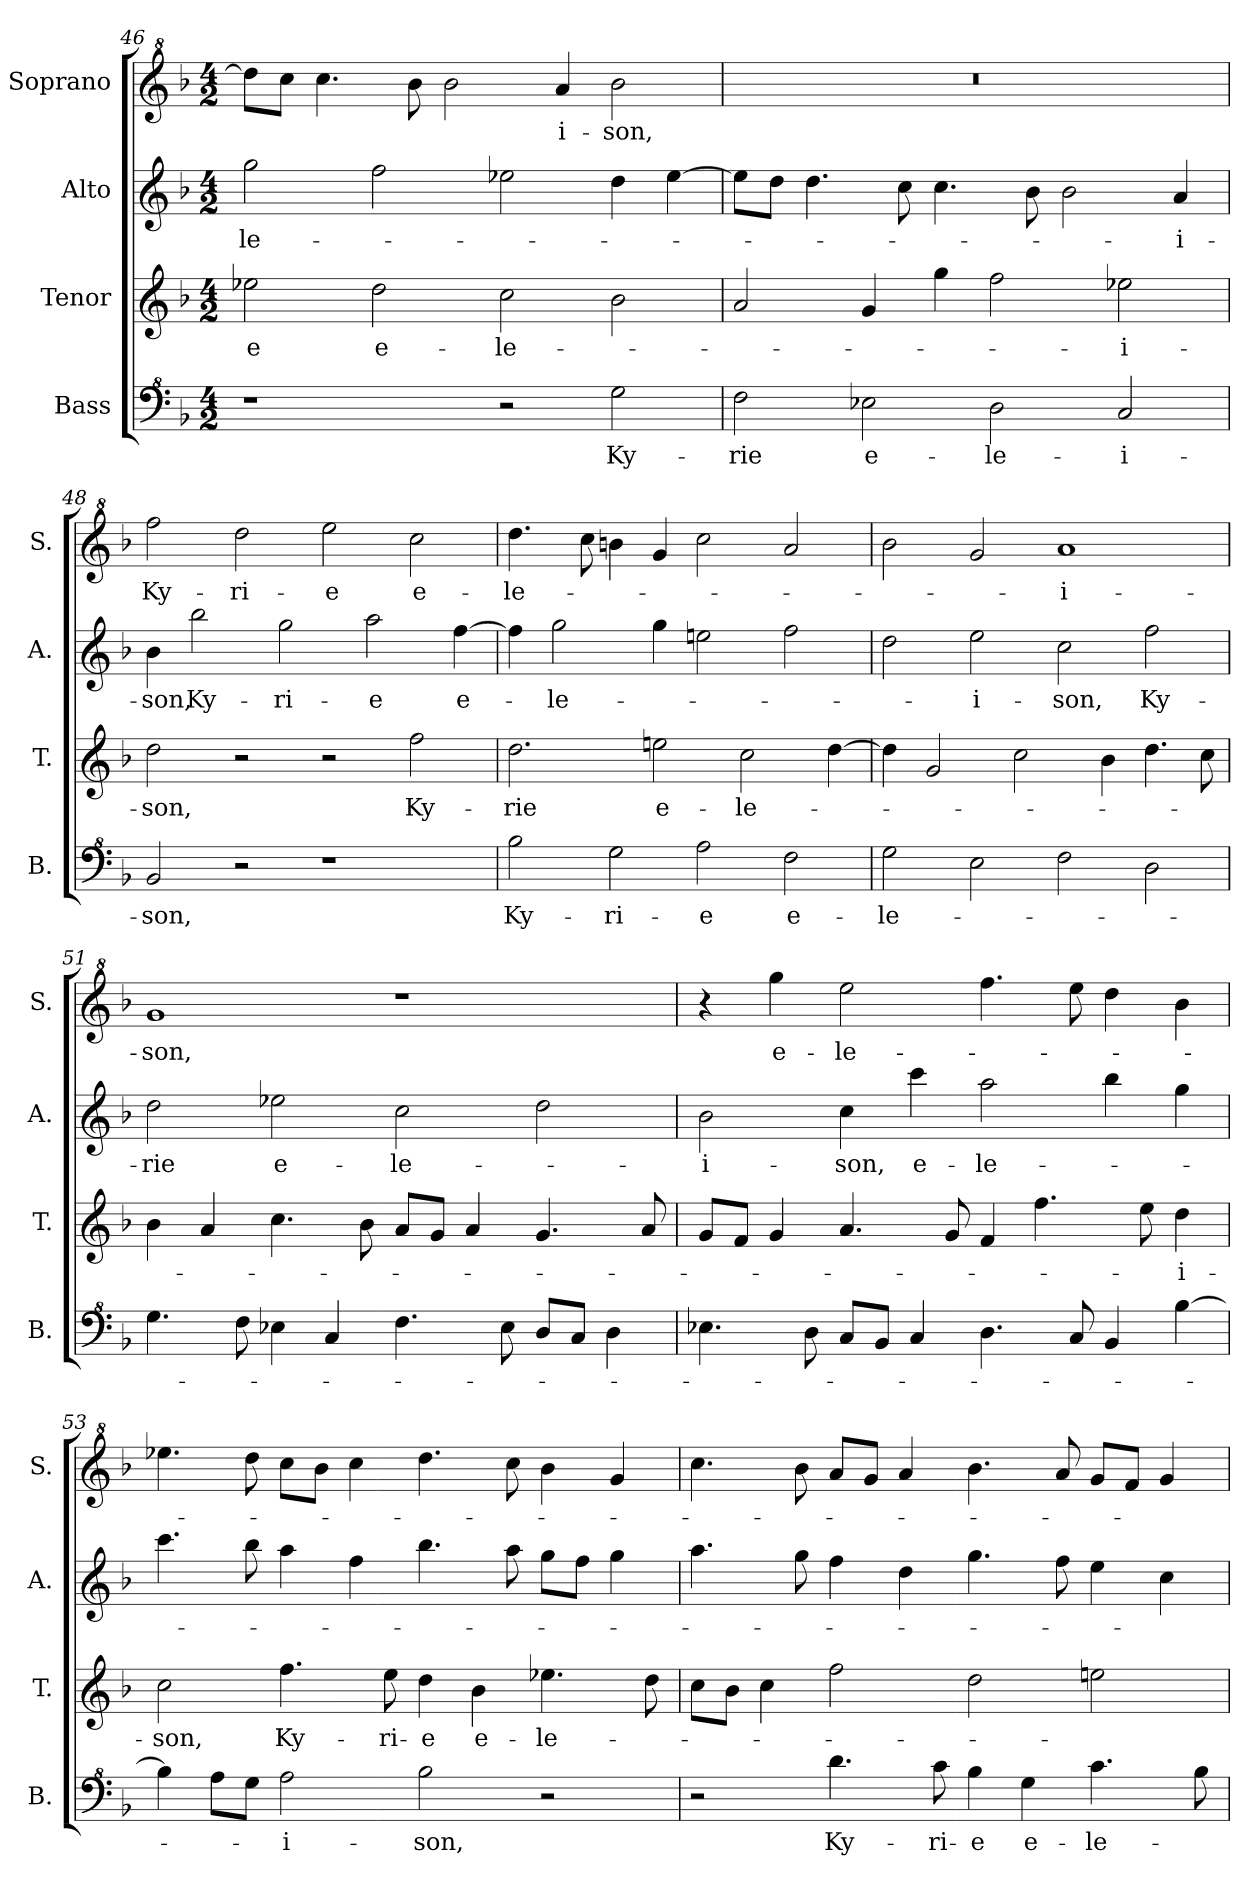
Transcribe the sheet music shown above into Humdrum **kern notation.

**kern	**text	**kern	**text	**kern	**text	**kern	**text
*part4	*part4	*part3	*part3	*part2	*part2	*part1	*part1
*staff4	*staff4	*staff3	*staff3	*staff2	*staff2	*staff1	*staff1
*I"Bass	*	*I"Tenor	*	*I"Alto	*	*I"Soprano	*
*I'B.	*	*I'T.	*	*I'A.	*	*I'S.	*
*clefF^4	*	*clefG2	*	*clefG2	*	*clefG^2	*
*k[b-]	*	*k[b-]	*	*k[b-]	*	*k[b-]	*
*M4/2	*	*M4/2	*	*M4/2	*	*M4/2	*
=46	=46	=46	=46	=46	=46	=46	=46
!	!	!	!LO:LY:b	!	!LO:LY:b	!	!
1r	.	2ee-X\	-e	2gg\	-le-	8ddd\L]	.
.	.	.	.	.	.	8ccc\J	.
.	.	.	.	.	.	4.ccc\	.
!	!	!	!LO:LY:b	!	!	!	!
.	.	2dd\	e-	2ff\	.	.	.
.	.	.	.	.	.	8bb-\	.
.	.	.	.	.	.	2bb-\	.
!	!	!	!LO:LY:b	!	!	!	!
2r	.	2cc\	-le-	2ee-X\	.	.	.
!	!	!	!	!	!	!	!LO:LY:b
.	.	.	.	.	.	4aa/	-i-
!	!LO:LY:b	!	!	!	!	!	!LO:LY:b
2g\	Ky-	2b-\	.	4dd\	.	2bb-\	-son,
.	.	.	.	[4ee-\	.	.	.
!!LO:LB:g=z
=47	=47	=47	=47	=47	=47	=47	=47
!	!LO:LY:b	!	!	!	!	!	!
2f\	-rie	2a/	.	8ee-\L]	.	0r	.
.	.	.	.	8dd\J	.	.	.
.	.	.	.	4.dd\	.	.	.
!	!LO:LY:b	!	!	!	!	!	!
2e-X\	e-	4g/	.	.	.	.	.
.	.	.	.	8cc\	.	.	.
.	.	4gg\	.	4.cc\	.	.	.
!	!LO:LY:b	!	!	!	!	!	!
2d\	-le-	2ff\	.	.	.	.	.
.	.	.	.	8b-\	.	.	.
.	.	.	.	2b-\	.	.	.
!	!LO:LY:b	!	!LO:LY:b	!	!	!	!
2c/	-i-	2ee-X\	-i-	.	.	.	.
!	!	!	!	!	!LO:LY:b	!	!
.	.	.	.	4a/	-i-	.	.
=48	=48	=48	=48	=48	=48	=48	=48
!	!LO:LY:b	!	!LO:LY:b	!	!LO:LY:b	!	!LO:LY:b
2B-/	-son,	2dd\	-son,	4b-\	-son,	2fff\	Ky-
!	!	!	!	!	!LO:LY:b	!	!
.	.	.	.	2bb-\	Ky-	.	.
!	!	!	!	!	!	!	!LO:LY:b
2r	.	2r	.	.	.	2ddd\	-ri-
!	!	!	!	!	!LO:LY:b	!	!
.	.	.	.	2gg\	-ri-	.	.
!	!	!	!	!	!	!	!LO:LY:b
1r	.	2r	.	.	.	2eee\	-e
!	!	!	!	!	!LO:LY:b	!	!
.	.	.	.	2aa\	-e	.	.
!	!	!	!LO:LY:b	!	!	!	!LO:LY:b
.	.	2ff\	Ky-	.	.	2ccc\	e-
!	!	!	!	!	!LO:LY:b	!	!
.	.	.	.	[4ff\	e-	.	.
=49	=49	=49	=49	=49	=49	=49	=49
!	!LO:LY:b	!	!LO:LY:b	!	!	!	!LO:LY:b
2b-\	Ky-	2.dd\	-rie	4ff\]	.	4.ddd\	-le-
!	!	!	!	!	!LO:LY:b	!	!
.	.	.	.	2gg\	-le-	.	.
.	.	.	.	.	.	8ccc\	.
!	!LO:LY:b	!	!	!	!	!	!
2g\	-ri-	.	.	.	.	4bbn\	.
!	!	!	!LO:LY:b	!	!	!	!
.	.	2eeni\	e-	4gg\	.	4gg/	.
!	!LO:LY:b	!	!	!	!	!	!
2a\	-e	.	.	2eeni\	.	2ccc\	.
!	!	!	!LO:LY:b	!	!	!	!
.	.	2cc\	-le-	.	.	.	.
!	!LO:LY:b	!	!	!	!	!	!
2f\	e-	.	.	2ff\	.	2aa/	.
.	.	[4dd\	.	.	.	.	.
=50	=50	=50	=50	=50	=50	=50	=50
!	!LO:LY:b	!	!	!	!	!	!
2g\	-le-	4dd\]	.	2dd\	.	2bb-i\	.
.	.	2g/	.	.	.	.	.
!	!	!	!	!	!LO:LY:b	!	!
2e\	.	.	.	2ee\	-i-	2gg/	.
.	.	2cc\	.	.	.	.	.
!	!	!	!	!	!LO:LY:b	!	!LO:LY:b
2f\	.	.	.	2cc\	-son,	1aa	-i-
.	.	4b-\	.	.	.	.	.
!	!	!	!	!	!LO:LY:b	!	!
2d\	.	4.dd\	.	2ff\	Ky-	.	.
.	.	8cc\	.	.	.	.	.
=51	=51	=51	=51	=51	=51	=51	=51
!	!	!	!	!	!LO:LY:b	!	!LO:LY:b
4.g\	.	4b-\	.	2dd\	-rie	1gg	-son,
.	.	4a/	.	.	.	.	.
8f\	.	.	.	.	.	.	.
!	!	!	!	!	!LO:LY:b	!	!
4e-X\	.	4.cc\	.	2ee-X\	e-	.	.
4c/	.	.	.	.	.	.	.
.	.	8b-\	.	.	.	.	.
!	!	!	!	!	!LO:LY:b	!	!
4.f\	.	8a/L	.	2cc\	-le-	1r	.
.	.	8g/J	.	.	.	.	.
.	.	4a/	.	.	.	.	.
8e-\	.	.	.	.	.	.	.
8d/L	.	4.g/	.	2dd\	.	.	.
8c/J	.	.	.	.	.	.	.
4d\	.	.	.	.	.	.	.
.	.	8a/	.	.	.	.	.
!!LO:LB:g=z
=52	=52	=52	=52	=52	=52	=52	=52
!	!	!	!	!	!LO:LY:b	!	!
4.e-X\	.	8g/L	.	2b-\	-i-	4r	.
.	.	8f/J	.	.	.	.	.
!	!	!	!	!	!	!	!LO:LY:b
.	.	4g/	.	.	.	4ggg\	e-
8d\	.	.	.	.	.	.	.
!	!	!	!	!	!LO:LY:b	!	!LO:LY:b
8c/L	.	4.a/	.	4cc\	-son,	2eee\	-le-
8B-/J	.	.	.	.	.	.	.
!	!	!	!	!	!LO:LY:b	!	!
4c/	.	.	.	4ccc\	e-	.	.
.	.	8g/	.	.	.	.	.
!	!	!	!	!	!LO:LY:b	!	!
4.d\	.	4f/	.	2aa\	-le-	4.fff\	.
.	.	4.ff\	.	.	.	.	.
8c/	.	.	.	.	.	8eee\	.
4B-/	.	.	.	4bb-\	.	4ddd\	.
.	.	8ee\	.	.	.	.	.
!	!	!	!LO:LY:b	!	!	!	!
[4b-\	.	4dd\	-i-	4gg\	.	4bb-\	.
=53	=53	=53	=53	=53	=53	=53	=53
!	!	!	!LO:LY:b	!	!	!	!
4b-\]	.	2cc\	-son,	4.ccc\	.	4.eee-X\	.
8a\L	.	.	.	.	.	.	.
8g\J	.	.	.	8bb-\	.	8ddd\	.
!	!LO:LY:b	!	!LO:LY:b	!	!	!	!
2a\	-i-	4.ff\	Ky-	4aa\	.	8ccc\L	.
.	.	.	.	.	.	8bb-\J	.
.	.	.	.	4ff\	.	4ccc\	.
!	!	!	!LO:LY:b	!	!	!	!
.	.	8ee\	-ri-	.	.	.	.
!	!LO:LY:b	!	!LO:LY:b	!	!	!	!
2b-\	-son,	4dd\	-e	4.bb-\	.	4.ddd\	.
!	!	!	!LO:LY:b	!	!	!	!
.	.	4b-\	e-	.	.	.	.
.	.	.	.	8aa\	.	8ccc\	.
!	!	!	!LO:LY:b	!	!	!	!
2r	.	4.ee-X\	-le-	8gg\L	.	4bb-\	.
.	.	.	.	8ff\J	.	.	.
.	.	.	.	4gg\	.	4gg/	.
.	.	8dd\	.	.	.	.	.
=54	=54	=54	=54	=54	=54	=54	=54
2r	.	8cc\L	.	4.aa\	.	4.ccc\	.
.	.	8b-\J	.	.	.	.	.
.	.	4cc\	.	.	.	.	.
.	.	.	.	8gg\	.	8bb-\	.
!	!LO:LY:b	!	!	!	!	!	!
4.dd\	Ky-	2ff\	.	4ff\	.	8aa/L	.
.	.	.	.	.	.	8gg/J	.
.	.	.	.	4dd\	.	4aa/	.
!	!LO:LY:b	!	!	!	!	!	!
8cc\	-ri-	.	.	.	.	.	.
!	!LO:LY:b	!	!	!	!	!	!
4b-\	-e	2dd\	.	4.gg\	.	4.bb-\	.
!	!LO:LY:b	!	!	!	!	!	!
4g\	e-	.	.	.	.	.	.
.	.	.	.	8ff\	.	8aa/	.
!	!LO:LY:b	!	!	!	!	!	!
4.cc\	-le-	2eeni\	.	4ee\	.	8gg/L	.
.	.	.	.	.	.	8ff/J	.
.	.	.	.	4cc\	.	4gg/	.
8b-\	.	.	.	.	.	.	.
=	=	=	=	=	=	=	=
*-	*-	*-	*-	*-	*-	*-	*-
